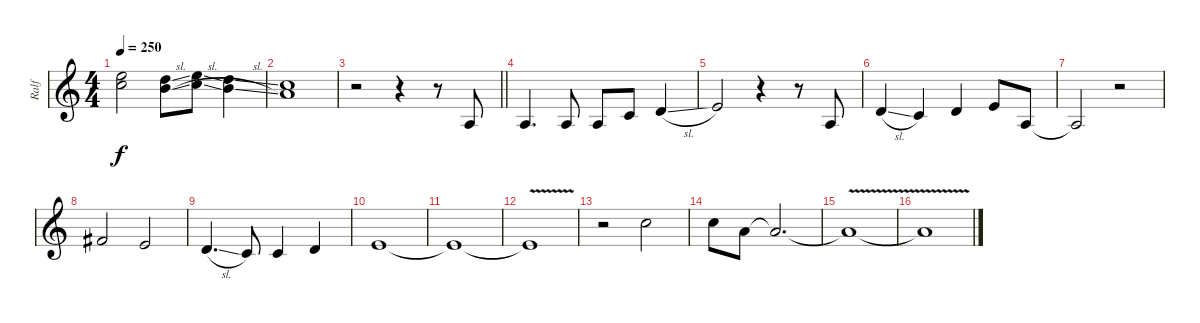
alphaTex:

\track ("Ralf" "Ralf") {instrument brasssection}
\staff {score}
\tuning (E4 B3 G3 D3 A2 E2) {hide}
\ts (4 4)
\tempo 250
\clef g2
\ks c
(12.1{t} 13.2{t}).2{dy f} (10.1{sl} 12.2{sl}).8 (12.1{sl} 13.2{sl}).8 (10.1{sl} 12.2{sl}).4 |
(8.1 10.2).1 |
\barLineRight lightlight
r.2 r.4 r.8 2.3.8 |
2.3.4{d} 2.3.8 2.3.8 5.3.8 7.3{sl}.4 |
9.3.2 r.4 r.8 2.3.8 |
7.3{sl}.4 5.3.4 7.3.4 5.2.8 2.3.8 |
2.3{t}.2 r.2 |
7.2.2 5.2.2 |
7.3{sl}.4{d} 5.3.8 5.3.4 7.3.4 |
5.2.1 |
5.2{t}.1 |
5.2{v t}.1 |
r.2 8.1.2 |
8.1.8 5.1.8 5.1{t}.2{d} |
5.1{v t}.1 |
5.1{t}.1
